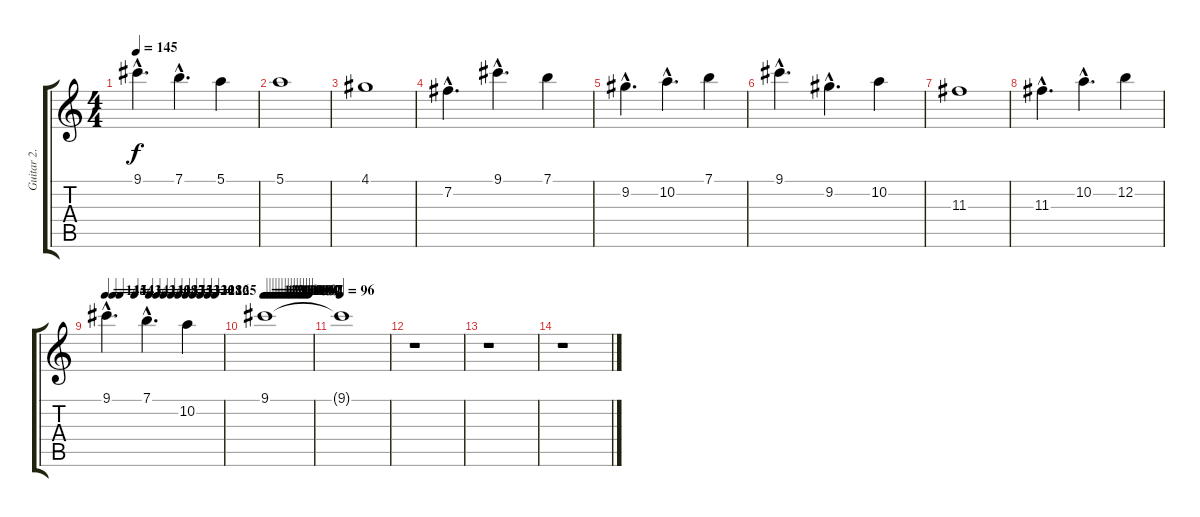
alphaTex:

\track ("Guitar 2." "Guitar 2.") {instrument overdrivenguitar}
\staff {score tabs}
\tuning (E4 B3 G3 D3 A2 E2) {hide}
\ts (4 4)
\tempo 145
\clef g2
\ks c
9.1{hac}.4{d dy f} 7.1{hac}.4{d} 5.1.4 |
5.1.1 |
4.1.1 |
7.2{hac}.4{d} 9.1{hac}.4{d} 7.1.4 |
9.2{hac}.4{d} 10.2{hac}.4{d} 7.1.4 |
9.1{hac}.4{d} 9.2{hac}.4{d} 10.2.4 |
11.3.1 |
11.3{hac}.4{d} 10.2{hac}.4{d} 12.2.4 |
\tempo 145
\tempo (144 0.0625)
\tempo (143 0.125)
\tempo (142 0.25)
\tempo (140 0.375)
\tempo (138 0.4375)
\tempo (137 0.5)
\tempo (135 0.5625)
\tempo (133 0.625)
\tempo (132 0.6875)
\tempo (130 0.75)
\tempo (128 0.8125)
\tempo (126 0.875)
\tempo (125 0.9375)
9.1{hac}.4{d} 7.1{hac}.4{d} 10.2.4 |
\tempo 123
\tempo (121 0.0625)
\tempo (120 0.125)
\tempo (118 0.1875)
\tempo (116 0.25)
\tempo (114 0.3125)
\tempo (113 0.375)
\tempo (111 0.4375)
\tempo (109 0.5)
\tempo (108 0.5625)
\tempo (106 0.625)
\tempo (104 0.6875)
\tempo (102 0.75)
\tempo (101 0.8125)
\tempo (99 0.875)
\tempo (97 0.9375)
9.1.1 |
\tempo 96
9.1{t}.1 |
r.1 |
r.1 |
r.1
